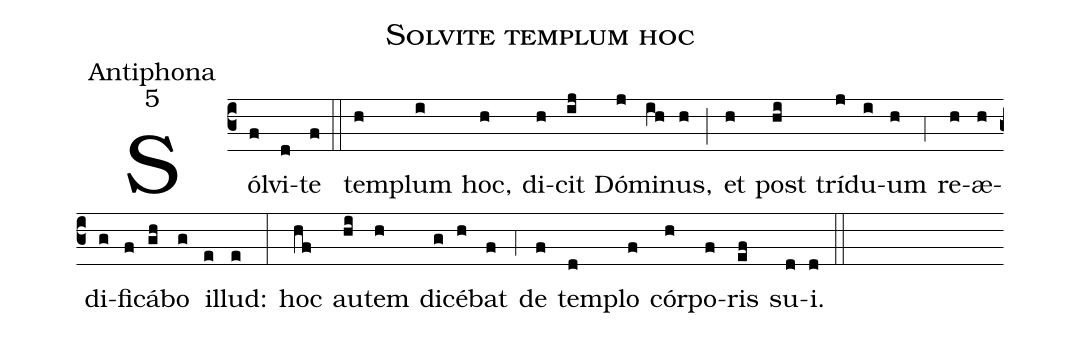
name:Solvite templum hoc;
office-part:Antiphona;
mode:5;
%%
(c3) Sól(f)vi(d)te(f) (::) tem(h)plum(i) hoc,(h) di(h)cit(ij) Dó(j)mi(ih)nus,(h) (;) et(h) post(hi) trí(j)du(i)um(h) (;4) re(h)æ(h)di(g)fi(f)cá(gh)bo(g) il(e)lud:(e) (:) hoc(hf) au(hi)tem(h) di(g)cé(h)bat(f) (;4) de(f) tem(d)plo(f) cór(h)po(f)ris(ef) su(d)i.(d) (::)
